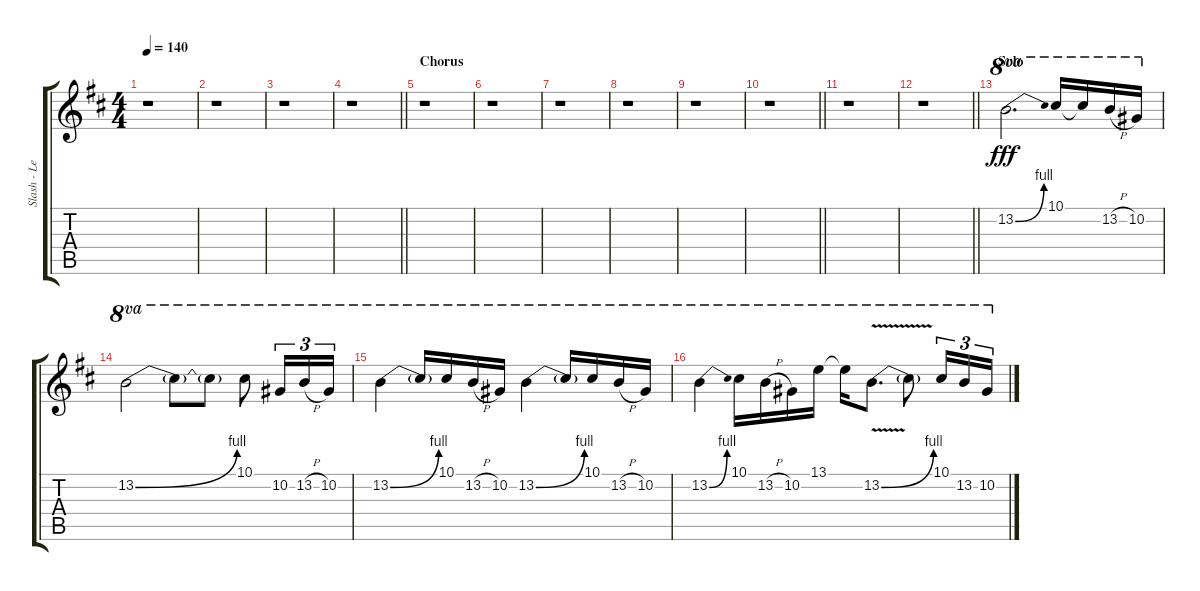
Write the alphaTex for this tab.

\track ("Slash - Lead Guitar" "Slash - Le") {instrument distortionguitar}
\staff {score tabs}
\tuning (Eb4 Bb3 Gb3 Db3 Ab2 Eb2) {hide}
\ts (4 4)
\tempo 140
\clef g2
\ks d
r.1{dy fff} |
r.1 |
r.1 |
\barLineRight lightlight
r.1 |
\section ("" "Chorus")
r.1 |
r.1 |
r.1 |
r.1 |
r.1 |
\barLineRight lightlight
r.1 |
r.1 |
\barLineRight lightlight
r.1 |
\section ("" "Solo")
13.2{be (bend 0 0 60 4)}.2{d ot 8va} 10.1.16{ot 8va} 10.1{t}.16{ot 8va} 13.2{h}.16{ot 8va} 10.2.16{ot 8va} |
13.2{be (bend 0 0 60 4)}.2{ot 8va} 13.2{t}.8{ot 8va} 13.2{t}.8{ot 8va} 10.1.8{ot 8va} 10.2.16{tu (3 2) ot 8va} 13.2{h}.16{tu (3 2) ot 8va} 10.2.16{tu (3 2) ot 8va} |
13.2{be (bend 0 0 60 4)}.4{ot 8va} 13.2{t}.16{ot 8va} 10.1.16{ot 8va} 13.2{h}.16{ot 8va} 10.2.16{ot 8va} 13.2{be (bend 0 0 60 4)}.4{ot 8va} 13.2{t}.16{ot 8va} 10.1.16{ot 8va} 13.2{h}.16{ot 8va} 10.2.16{ot 8va} |
13.2{be (bend 0 0 60 4)}.4{ot 8va} 10.1.16{ot 8va} 13.2{h}.16{ot 8va} 10.2.16{ot 8va} 13.1.16{ot 8va} 13.1{t}.16{ot 8va} 13.2{be (bend 0 0 60 4) v}.8{d ot 8va} 13.2{t}.8{ot 8va} 10.1.16{tu (3 2) ot 8va} 13.2.16{tu (3 2) ot 8va} 10.2.16{tu (3 2) ot 8va}
